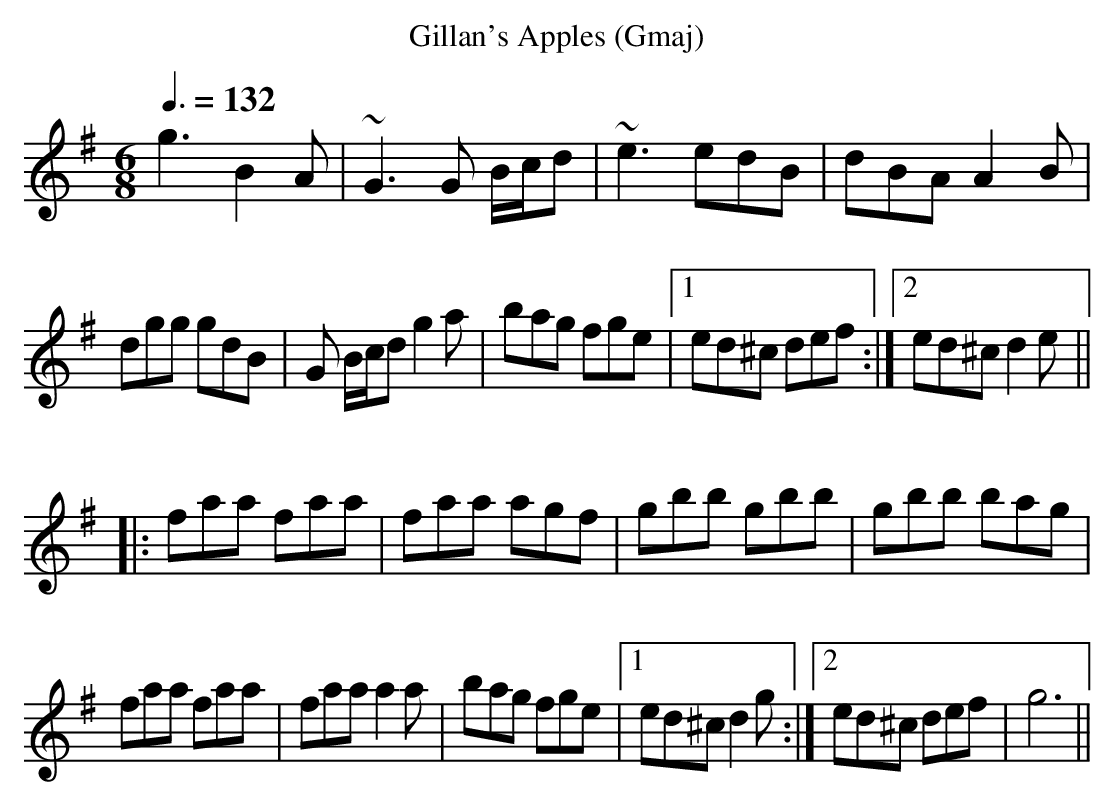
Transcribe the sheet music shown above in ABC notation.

X:1
T:Gillan's Apples (Gmaj)
Q:3/8=132
M:6/8
L:1/8
K:Gmaj
g3 B2A | ~G3 G B/c/d | ~e3 edB | dBA A2 B |
dgg gdB | G B/c/d g2 a | bag fge |1 ed^c def:|2 ed^c d2e||
|:faa faa | faa agf | gbb gbb | gbb bag |
faa faa | faa a2a | bag fge |1 ed^c d2g:|2 ed^c def|g6||
